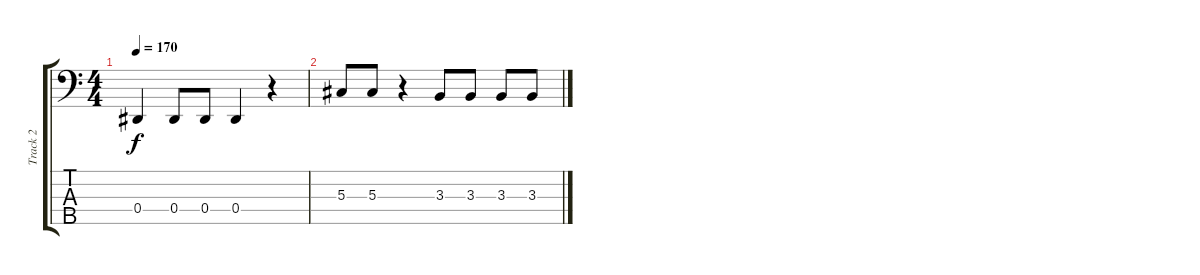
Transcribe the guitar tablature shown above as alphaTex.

\track ("Track 2" "Track 2") {instrument electricbassfinger}
\staff {score tabs}
\tuning (Gb2 Db2 Ab1 Eb1 Bb0) {hide}
\ts (4 4)
\tempo 170
\clef f4
\ks c
0.4.4{dy f} 0.4.8 0.4.8 0.4.4 r.4 |
5.3.8 5.3.8 r.4 3.3.8 3.3.8 3.3.8 3.3.8
